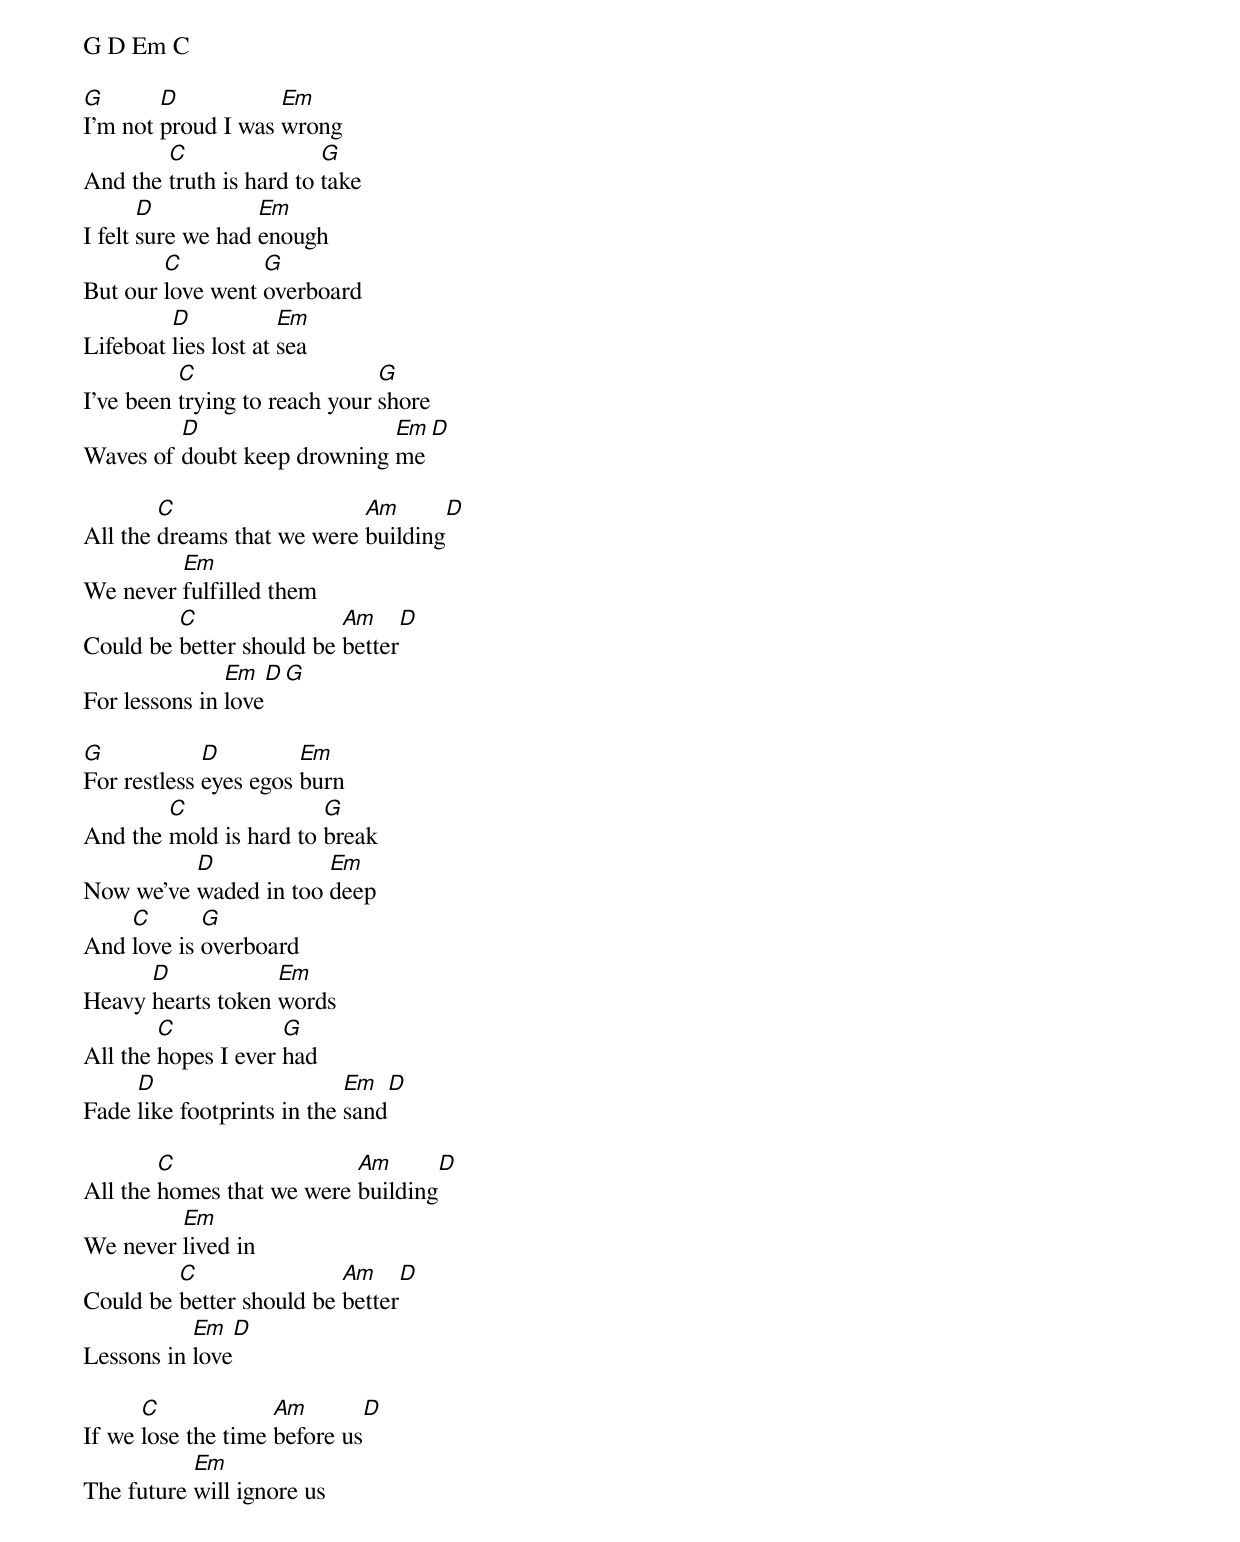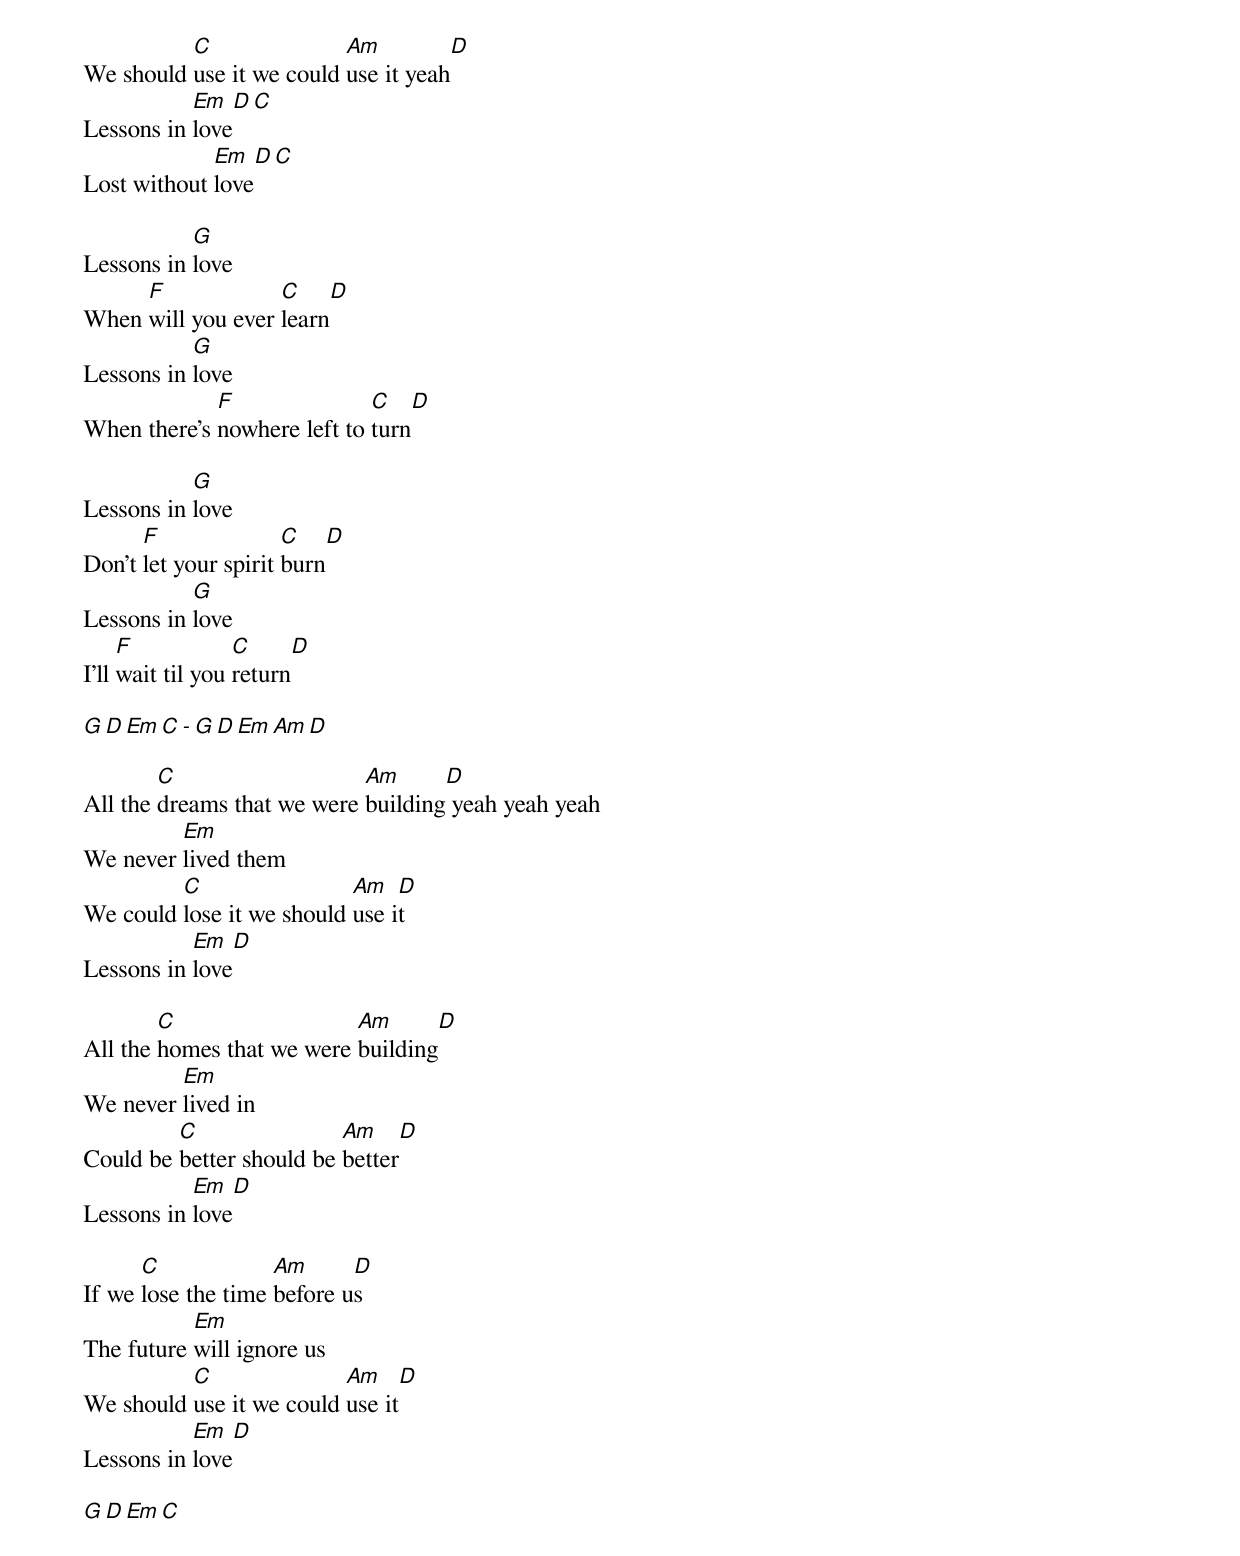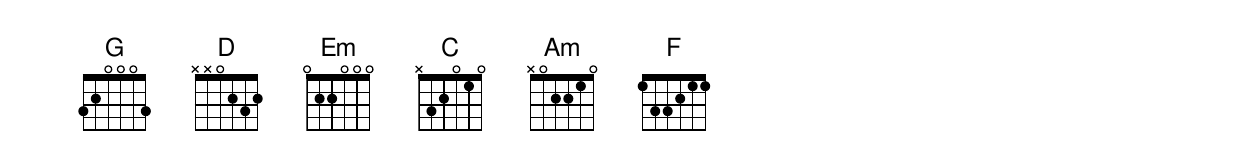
G D Em C

G       D           Em
I'm not proud I was wrong
        C                G
And the truth is hard to take
       D           Em
I felt sure we had enough
        C         G
But our love went overboard
         D            Em
Lifeboat lies lost at sea
          C                    G
I've been trying to reach your shore
         D                   Em D
Waves of doubt keep drowning me

        C                   Am      D
All the dreams that we were building
         Em
We never fulfilled them
         C                Am    D
Could be better should be better
               Em  D G
For lessons in love

G            D         Em
For restless eyes egos burn
        C               G
And the mold is hard to break
          D            Em
Now we've waded in too deep
    C       G
And love is overboard
      D            Em
Heavy hearts token words
        C            G
All the hopes I ever had
     D                      Em   D
Fade like footprints in the sand

        C                  Am      D
All the homes that we were building
         Em
We never lived in
         C                Am    D
Could be better should be better
           Em  D
Lessons in love

      C             Am        D
If we lose the time before us
           Em
The future will ignore us
          C               Am         D
We should use it we could use it yeah
           Em  D  C
Lessons in love
             Em  D C
Lost without love

           G
Lessons in love
     F             C    D
When will you ever learn
           G
Lessons in love
             F               C   D
When there's nowhere left to turn

           G
Lessons in love
      F               C   D
Don't let your spirit burn
           G
Lessons in love
     F            C     D
I'll wait til you return

G D Em C - G D Em Am D

        C                   Am      D
All the dreams that we were building yeah yeah yeah
         Em
We never lived them
         C                 Am   D
We could lose it we should use it
           Em  D
Lessons in love

        C                  Am      D
All the homes that we were building
         Em
We never lived in
         C                Am    D
Could be better should be better
           Em  D
Lessons in love

      C             Am      D
If we lose the time before us
           Em
The future will ignore us
          C               Am    D
We should use it we could use it
           Em  D
Lessons in love

G D Em C
